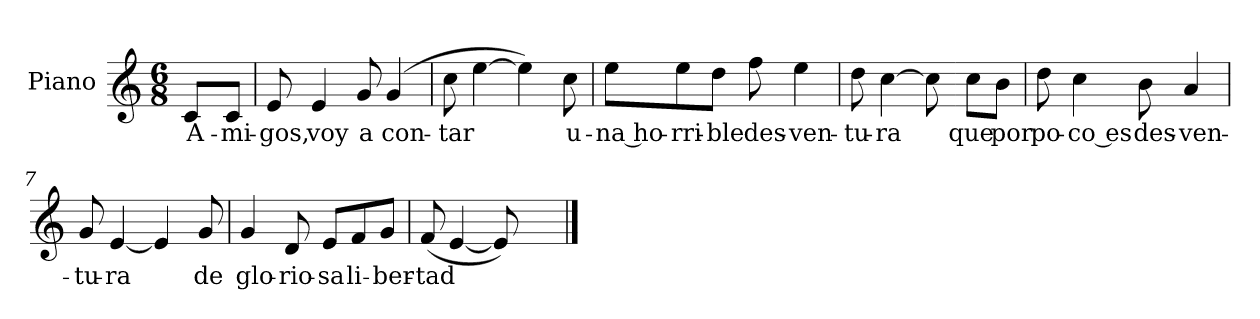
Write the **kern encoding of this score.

**kern	**text
*part1	*part1
*staff1	*staff1
*I"Piano	*
*I'Pno	*
*clefG2	*
*k[]	*
*M6/8	*
=	=
8c/L	A-
8c/J	-mi-
=1	=1
8e/	-gos,
4e/	voy
8g/	a
(>4g/	con-
=2	=2
8cc\	-tar
[4ee\	.
4ee\])	.
8cc\	u-
=3	=3
8ee\L	-na ho-
8ee\	-rri-
8dd\J	-ble
8ff\	des-
4ee\	-ven-
=4	=4
8dd\	-tu-
[4cc\	-ra
8cc\]	.
=5-	=5-
8cc\L	que
8b\J	por
=6	=6
8dd\	po-
4cc\	-co es
8b\	des-
4a/	-ven-
=7	=7
8g/	-tu-
[4e/	-ra
4e/]	.
8g/	de
=8	=8
4g/	glo-
8d/	-rio-
8e/L	-sa
8f/	li-
8g/J	-ber-
=9	=9
(<8f/	-tad
[4e/	.
8e/])	.
4ryy	.
==	==
*-	*-
